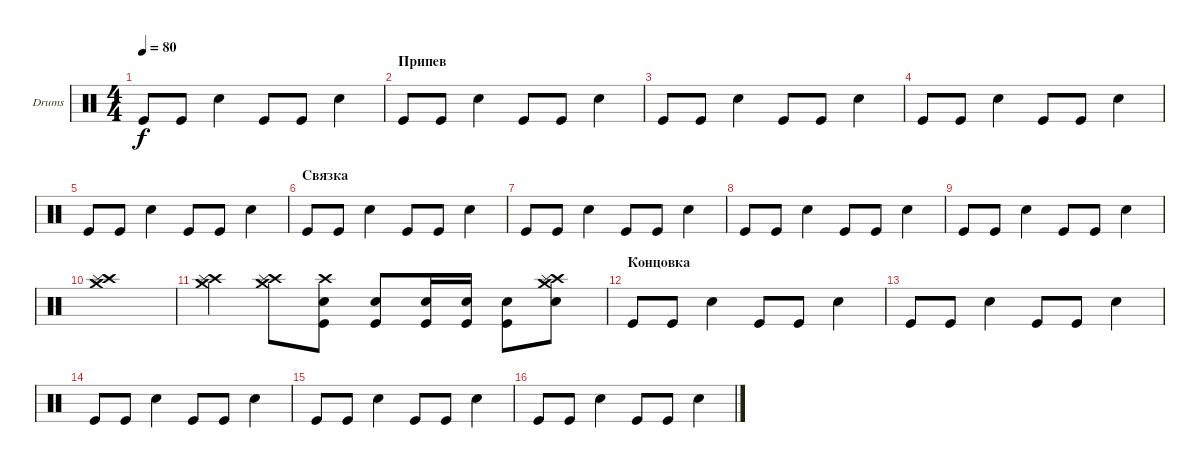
\defaultSystemsLayout 4
\bracketExtendMode groupsimilarinstruments
\firstSystemTrackNameOrientation horizontal
\otherSystemsTrackNameOrientation horizontal
\track ("Drumkit" "Drums") {instrument percussion}
\staff {score}
\articulation defaults
\ts (4 4)
\tempo 80
\clef neutral
\ks c "Kick (hit)".8{dy f} "Kick (hit)".8 "Snare (hit) 2".4 "Kick (hit)".8 "Kick (hit)".8 "Snare (hit) 2".4
|
\section ("" "Припев")
"Kick (hit)".8 "Kick (hit)".8 "Snare (hit) 2".4 "Kick (hit)".8 "Kick (hit)".8 "Snare (hit) 2".4 |
"Kick (hit)".8 "Kick (hit)".8 "Snare (hit) 2".4 "Kick (hit)".8 "Kick (hit)".8 "Snare (hit) 2".4 |
"Kick (hit)".8 "Kick (hit)".8 "Snare (hit) 2".4 "Kick (hit)".8 "Kick (hit)".8 "Snare (hit) 2".4 |
"Kick (hit)".8 "Kick (hit)".8 "Snare (hit) 2".4 "Kick (hit)".8 "Kick (hit)".8 "Snare (hit) 2".4 |
\section ("" "Связка")
"Kick (hit)".8 "Kick (hit)".8 "Snare (hit) 2".4 "Kick (hit)".8 "Kick (hit)".8 "Snare (hit) 2".4 |
"Kick (hit)".8 "Kick (hit)".8 "Snare (hit) 2".4 "Kick (hit)".8 "Kick (hit)".8 "Snare (hit) 2".4 |
"Kick (hit)".8 "Kick (hit)".8 "Snare (hit) 2".4 "Kick (hit)".8 "Kick (hit)".8 "Snare (hit) 2".4 |
"Kick (hit)".8 "Kick (hit)".8 "Snare (hit) 2".4 "Kick (hit)".8 "Kick (hit)".8 "Snare (hit) 2".4 |
("Crash high (hit)" "Splash (hit)" "Crash medium (hit)").1 |
("Crash high (hit)" "Splash (hit)" "Crash medium (hit)").4 ("Crash high (hit)" "Splash (hit)" "Crash medium (hit)").8 ("Crash high (hit)" "Kick (hit)" "Snare (hit) 2").8 ("Kick (hit)" "Snare (hit) 2").8 ("Kick (hit)" "Snare (hit) 2").16 ("Kick (hit)" "Snare (hit) 2").16 ("Kick (hit)" "Snare (hit) 2").8 ("Crash high (hit)" "Splash (hit)" "Crash medium (hit)" "Snare (hit) 2").8 |
\section ("" "Концовка")
"Kick (hit)".8 "Kick (hit)".8 "Snare (hit) 2".4 "Kick (hit)".8 "Kick (hit)".8 "Snare (hit) 2".4 |
"Kick (hit)".8 "Kick (hit)".8 "Snare (hit) 2".4 "Kick (hit)".8 "Kick (hit)".8 "Snare (hit) 2".4 |
"Kick (hit)".8 "Kick (hit)".8 "Snare (hit) 2".4 "Kick (hit)".8 "Kick (hit)".8 "Snare (hit) 2".4 |
"Kick (hit)".8 "Kick (hit)".8 "Snare (hit) 2".4 "Kick (hit)".8 "Kick (hit)".8 "Snare (hit) 2".4 |
"Kick (hit)".8 "Kick (hit)".8 "Snare (hit) 2".4 "Kick (hit)".8 "Kick (hit)".8 "Snare (hit) 2".4
